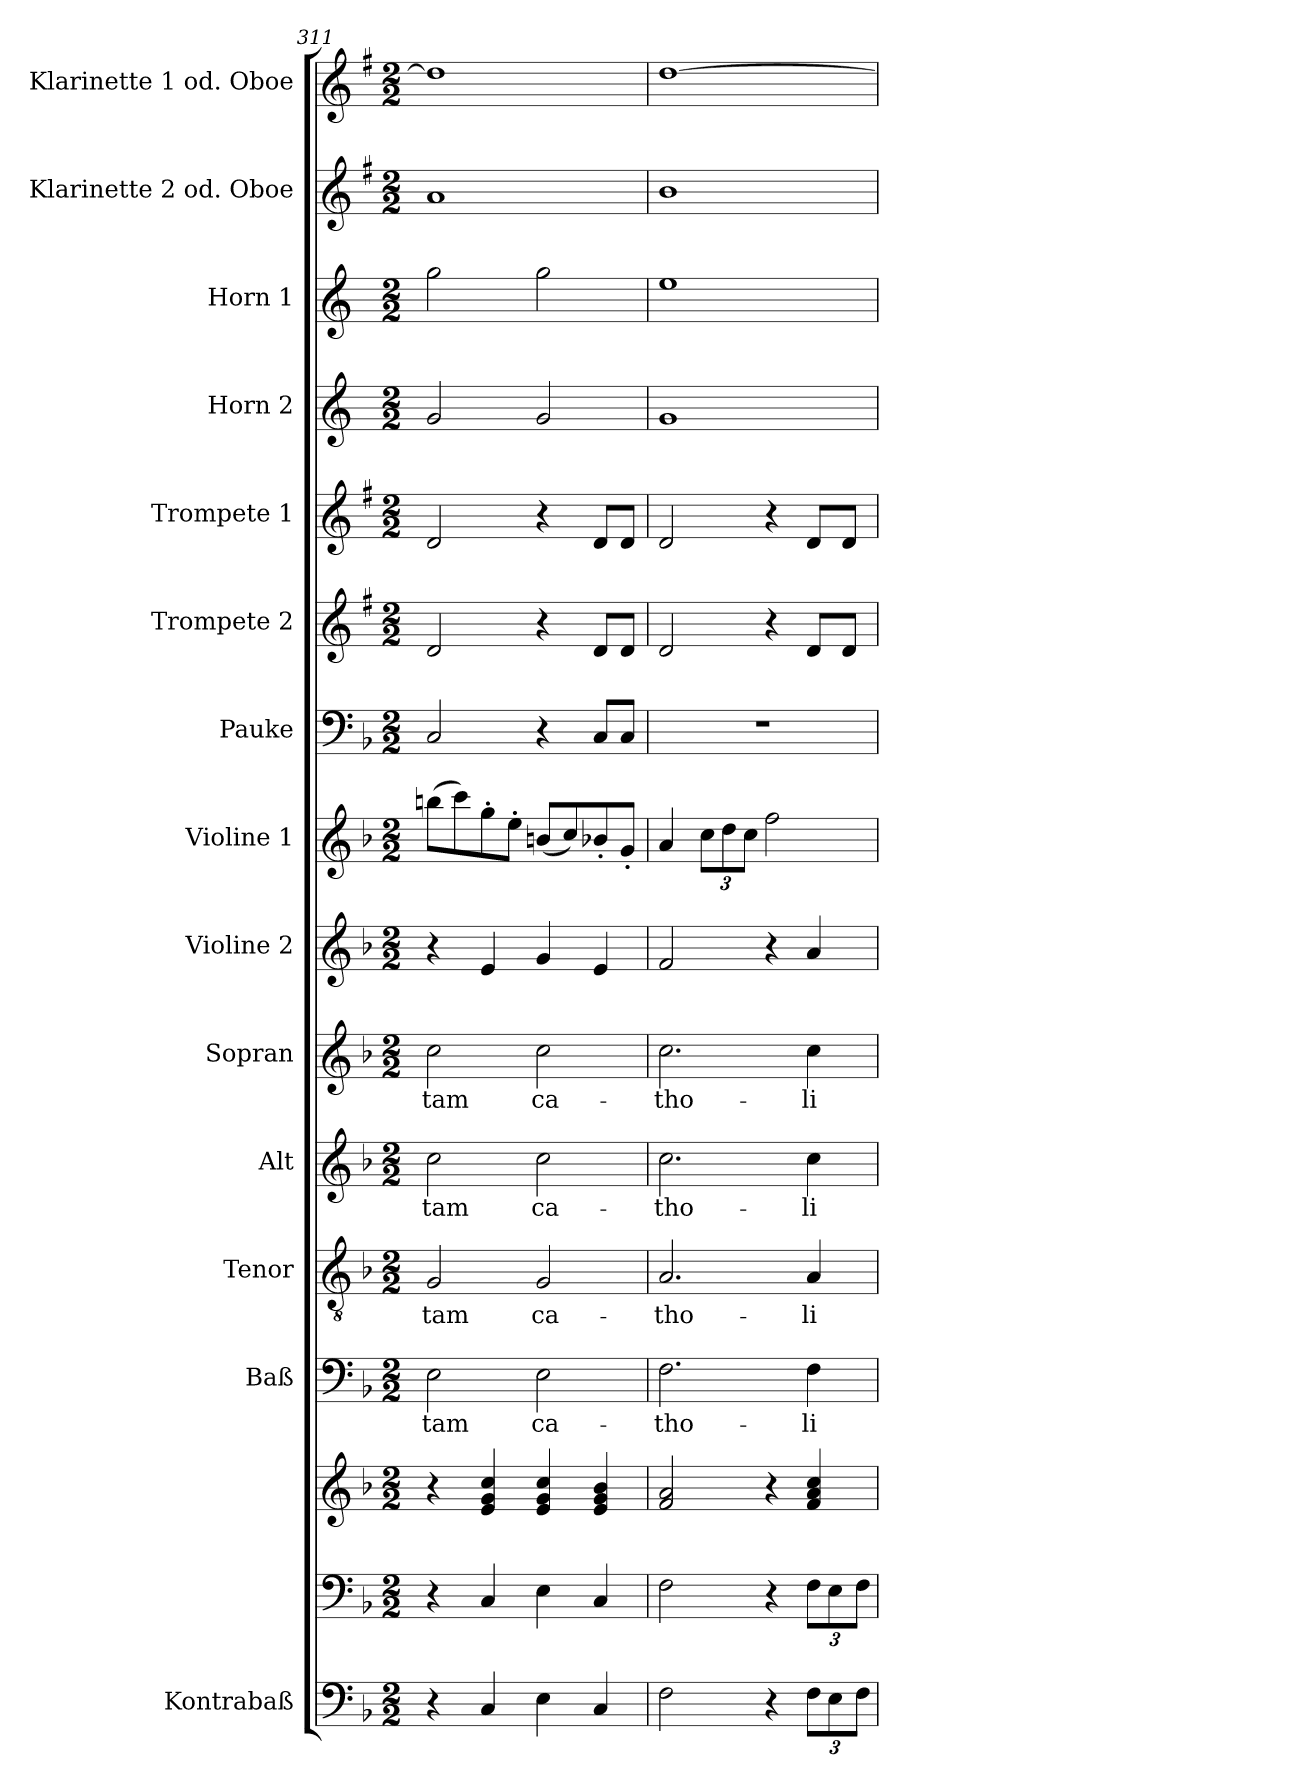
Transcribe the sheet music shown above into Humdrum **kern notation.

**kern	**kern	**kern	**kern	**text	**kern	**text	**kern	**text	**kern	**text	**kern	**kern	**kern	**kern	**kern	**kern	**kern	**kern	**kern
*part15	*part14	*part14	*part13	*part13	*part12	*part12	*part11	*part11	*part10	*part10	*part9	*part8	*part7	*part6	*part5	*part4	*part3	*part2	*part1
*staff16	*staff15	*staff14	*staff13	*staff13	*staff12	*staff12	*staff11	*staff11	*staff10	*staff10	*staff9	*staff8	*staff7	*staff6	*staff5	*staff4	*staff3	*staff2	*staff1
*I"Kontrabaß	*	*	*I"Baß	*	*I"Tenor	*	*I"Alt	*	*I"Sopran	*	*I"Violine 2	*I"Violine 1	*I"Pauke	*I"Trompete 2	*I"Trompete 1	*I"Horn 2	*I"Horn 1	*I"Klarinette 2 od. Oboe	*I"Klarinette 1 od. Oboe
*	*	*	*	*	*	*	*	*	*	*	*	*	*	*I'Tpt	*I'Tpt	*I'Hn	*I'Hn	*	*
*clefF4	*clefF4	*clefG2	*clefF4	*	*clefGv2	*	*clefG2	*	*clefG2	*	*clefG2	*clefG2	*clefF4	*clefG2	*clefG2	*clefG2	*clefG2	*clefG2	*clefG2
*ITrd7c12	*	*	*	*	*	*	*	*	*	*	*	*	*	*ITrd1c2	*ITrd1c2	*ITrd4c7	*ITrd4c7	*ITrd1c2	*ITrd1c2
*k[b-]	*k[b-]	*k[b-]	*k[b-]	*	*k[b-]	*	*k[b-]	*	*k[b-]	*	*k[b-]	*k[b-]	*k[b-]	*k[b-]	*k[b-]	*k[b-]	*k[b-]	*k[b-]	*k[b-]
*F:	*F:	*F:	*F:	*	*F:	*	*F:	*	*F:	*	*F:	*F:	*F:	*F:	*F:	*F:	*F:	*F:	*F:
*M2/2	*M2/2	*M2/2	*M2/2	*	*M2/2	*	*M2/2	*	*M2/2	*	*M2/2	*M2/2	*M2/2	*M2/2	*M2/2	*M2/2	*M2/2	*M2/2	*M2/2
=311	=311	=311	=311	=311	=311	=311	=311	=311	=311	=311	=311	=311	=311	=311	=311	=311	=311	=311	=311
!	!	!	!	!LO:LY:b	!	!LO:LY:b	!	!LO:LY:b	!	!LO:LY:b	!	!	!	!	!	!	!	!	!
4r	4r	4r	2E\	-tam	2G/	-tam	2cc\	-tam	2cc\	-tam	4r	(>8bbn\L	2C/	2c/	2c/	2c/	2cc\	1g	1cc]
.	.	.	.	.	.	.	.	.	.	.	.	8ccc\)	.	.	.	.	.	.	.
4CC/	4C/	4e/ 4g/ 4cc/	.	.	.	.	.	.	.	.	4e/	8gg'>\	.	.	.	.	.	.	.
.	.	.	.	.	.	.	.	.	.	.	.	8ee'>\J	.	.	.	.	.	.	.
!	!	!	!	!LO:LY:b	!	!LO:LY:b	!	!LO:LY:b	!	!LO:LY:b	!	!	!	!	!	!	!	!	!
4EE\	4E\	4e/ 4g/ 4cc/	2E\	ca-	2G/	ca-	2cc\	ca-	2cc\	ca-	4g/	(<8bn/L	4r	4r	4r	2c/	2cc\	.	.
.	.	.	.	.	.	.	.	.	.	.	.	8cc/)	.	.	.	.	.	.	.
4CC/	4C/	4e/ 4g/ 4b-/	.	.	.	.	.	.	.	.	4e/	8b-X'</	8C/L	8c/L	8c/L	.	.	.	.
.	.	.	.	.	.	.	.	.	.	.	.	8g'</J	8C/J	8c/J	8c/J	.	.	.	.
=312	=312	=312	=312	=312	=312	=312	=312	=312	=312	=312	=312	=312	=312	=312	=312	=312	=312	=312	=312
!	!	!	!	!LO:LY:b	!	!LO:LY:b	!	!LO:LY:b	!	!LO:LY:b	!	!	!	!	!	!	!	!	!
2FF\	2F\	2f/ 2a/	2.F\	-tho-	2.A/	-tho-	2.cc\	-tho-	2.cc\	-tho-	2f/	4a/	1r	2c/	2c/	1c	1a	1a	[1cc
*	*	*	*	*	*	*	*	*	*	*	*	*Xbrackettup	*	*	*	*	*	*	*
.	.	.	.	.	.	.	.	.	.	.	.	12cc\L	.	.	.	.	.	.	.
.	.	.	.	.	.	.	.	.	.	.	.	12dd\	.	.	.	.	.	.	.
.	.	.	.	.	.	.	.	.	.	.	.	12cc\J	.	.	.	.	.	.	.
4r	4r	4r	.	.	.	.	.	.	.	.	4r	2ff\	.	4r	4r	.	.	.	.
!	!	!	!	!LO:LY:b	!	!LO:LY:b	!	!LO:LY:b	!	!LO:LY:b	!	!	!	!	!	!	!	!	!
12FF\L	12F\L	4f/ 4a/ 4cc/	4F\	-li-	4A/	-li-	4cc\	-li-	4cc\	-li-	4a/	.	.	8c/L	8c/L	.	.	.	.
12EE\	12E\	.	.	.	.	.	.	.	.	.	.	.	.	.	.	.	.	.	.
.	.	.	.	.	.	.	.	.	.	.	.	.	.	8c/J	8c/J	.	.	.	.
12FF\J	12F\J	.	.	.	.	.	.	.	.	.	.	.	.	.	.	.	.	.	.
=	=	=	=	=	=	=	=	=	=	=	=	=	=	=	=	=	=	=	=
*-	*-	*-	*-	*-	*-	*-	*-	*-	*-	*-	*-	*-	*-	*-	*-	*-	*-	*-	*-
